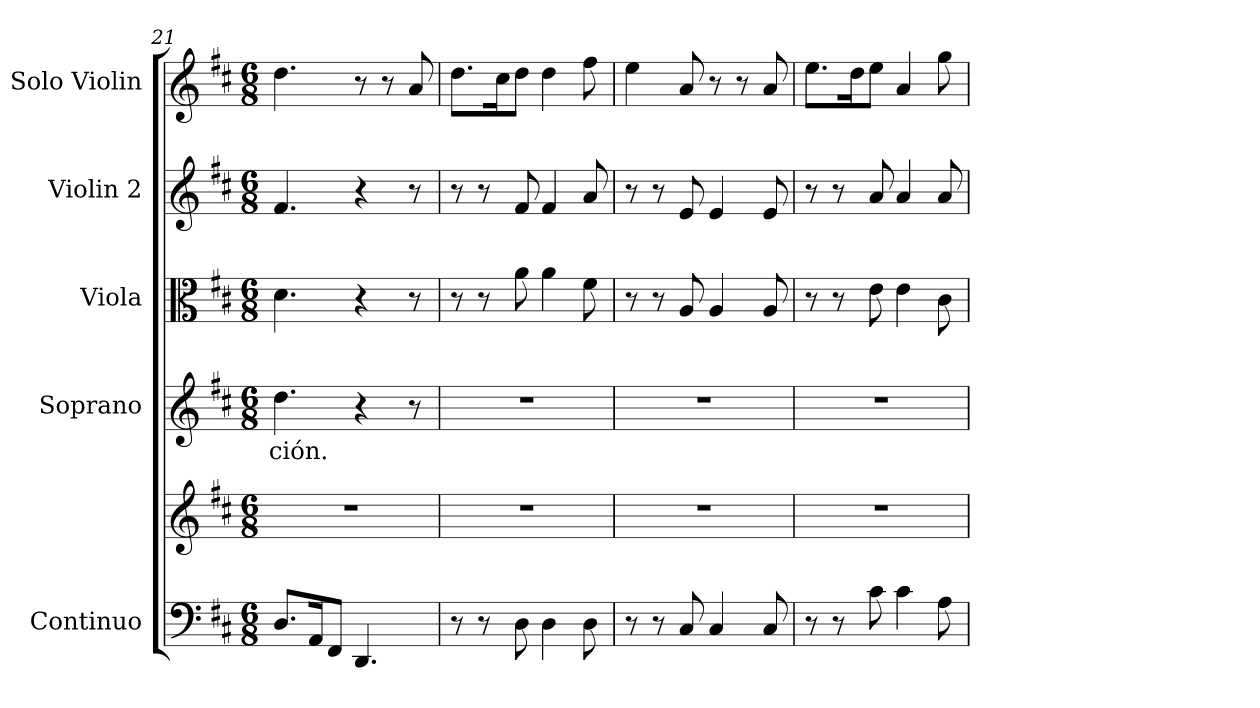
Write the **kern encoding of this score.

**kern	**kern	**kern	**text	**kern	**kern	**kern
*part5	*part5	*part4	*part4	*part3	*part2	*part1
*staff6	*staff5	*staff4	*staff4	*staff3	*staff2	*staff1
*I"Continuo	*	*I"Soprano	*	*I"Viola	*I"Violin 2	*I"Solo Violin
*I'Cont.	*	*I'S.	*	*I'Vla.	*I'Vln. 2	*I'Vln.
*clefF4	*clefG2	*clefG2	*	*clefC3	*clefG2	*clefG2
*k[f#c#]	*k[f#c#]	*k[f#c#]	*	*k[f#c#]	*k[f#c#]	*k[f#c#]
*D:	*D:	*D:	*	*D:	*D:	*D:
*M6/8	*M6/8	*M6/8	*	*M6/8	*M6/8	*M6/8
=21	=21	=21	=21	=21	=21	=21
!	!LO:N:vis=1	!	!	!	!	!
!	!	!	!LO:LY:b:color=#000000	!	!	!
8.Di/L	2.r	4.ddi\	-ción.	4.di\	4.f#i/	4.ddi\
16AAi/k	.	.	.	.	.	.
8FF#i/J	.	.	.	.	.	.
4.DDi/	.	4r	.	4r	4r	8r
.	.	.	.	.	.	8r
.	.	8r	.	8r	8r	8ai/
=22	=22	=22	=22	=22	=22	=22
!	!LO:N:vis=1	!LO:N:vis=1	!	!	!	!
8r	2.r	2.r	.	8r	8r	8.ddi\L
8r	.	.	.	8r	8r	.
.	.	.	.	.	.	16cc#i\k
8Di\	.	.	.	8ai\	8f#i/	8ddi\J
4Di\	.	.	.	4ai\	4f#i/	4ddi\
8Di\	.	.	.	8f#i\	8ai/	8ff#i\
=23	=23	=23	=23	=23	=23	=23
!	!LO:N:vis=1	!LO:N:vis=1	!	!	!	!
8r	2.r	2.r	.	8r	8r	4eei\
8r	.	.	.	8r	8r	.
8C#i/	.	.	.	8Ai/	8ei/	8ai/
4C#i/	.	.	.	4Ai/	4ei/	8r
.	.	.	.	.	.	8r
8C#i/	.	.	.	8Ai/	8ei/	8ai/
!!LO:LB:g=z
=24	=24	=24	=24	=24	=24	=24
!	!LO:N:vis=1	!LO:N:vis=1	!	!	!	!
8r	2.r	2.r	.	8r	8r	8.eei\L
8r	.	.	.	8r	8r	.
.	.	.	.	.	.	16ddi\k
8c#i\	.	.	.	8ei\	8ai/	8eei\J
4c#i\	.	.	.	4ei\	4ai/	4ai/
8Ai\	.	.	.	8c#i\	8ai/	8ggi\
=	=	=	=	=	=	=
*-	*-	*-	*-	*-	*-	*-
